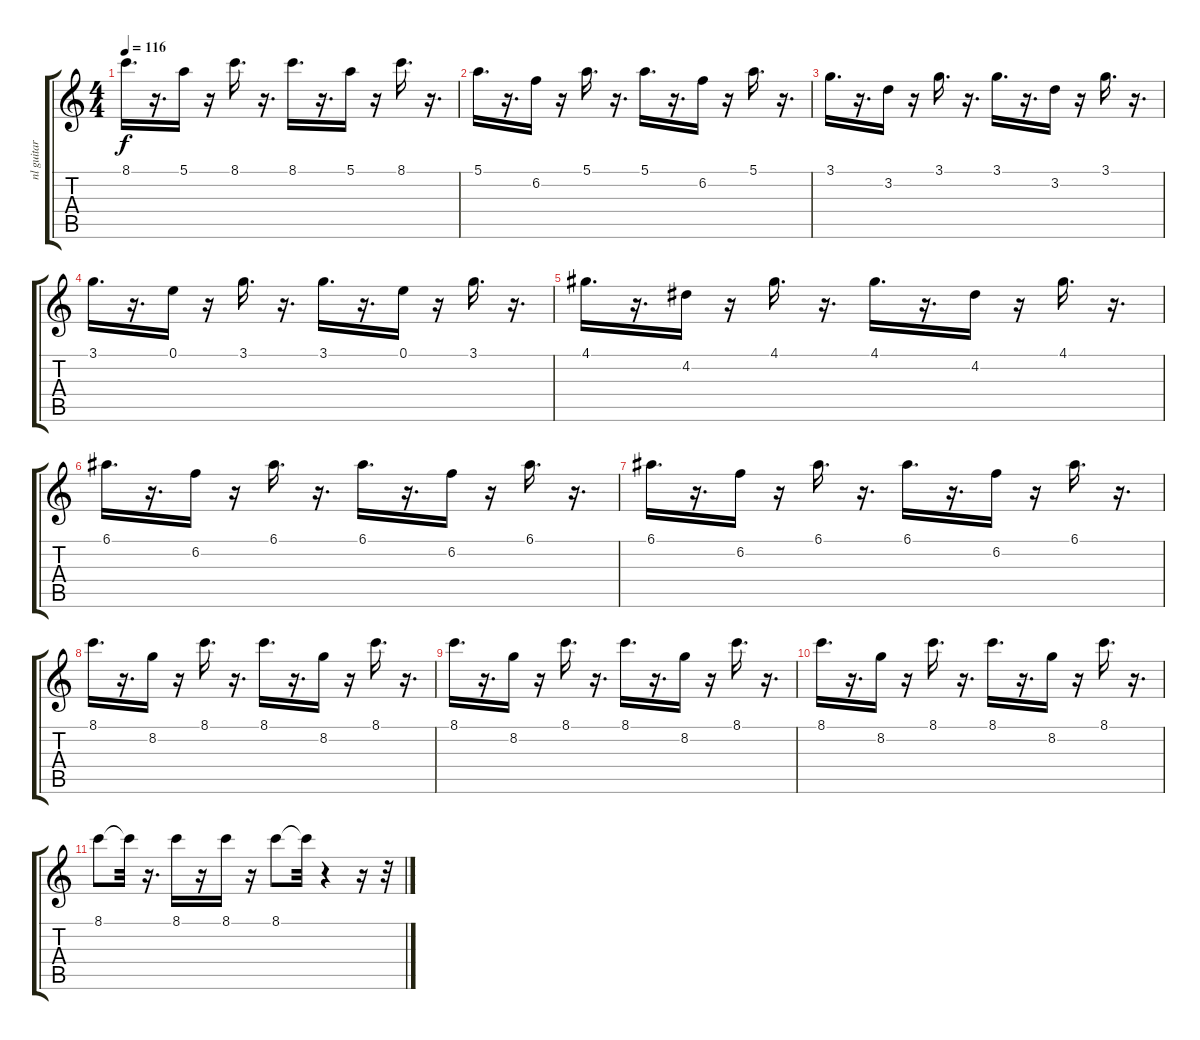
\track ("nl guitar" "nl guitar") {instrument acousticguitarnylon}
\staff {score tabs}
\tuning (E4 B3 G3 D3 A2 E2) {hide}
\ts (4 4)
\tempo 116
\clef g2
\ks c
8.1.16{d dy f} r.16{d} 5.1.16 r.16 8.1.16{d} r.16{d} 8.1.16{d} r.16{d} 5.1.16 r.16 8.1.16{d} r.16{d} |
5.1.16{d} r.16{d} 6.2.16 r.16 5.1.16{d} r.16{d} 5.1.16{d} r.16{d} 6.2.16 r.16 5.1.16{d} r.16{d} |
3.1.16{d} r.16{d} 3.2.16 r.16 3.1.16{d} r.16{d} 3.1.16{d} r.16{d} 3.2.16 r.16 3.1.16{d} r.16{d} |
3.1.16{d} r.16{d} 0.1.16 r.16 3.1.16{d} r.16{d} 3.1.16{d} r.16{d} 0.1.16 r.16 3.1.16{d} r.16{d} |
4.1.16{d} r.16{d} 4.2.16 r.16 4.1.16{d} r.16{d} 4.1.16{d} r.16{d} 4.2.16 r.16 4.1.16{d} r.16{d} |
6.1.16{d} r.16{d} 6.2.16 r.16 6.1.16{d} r.16{d} 6.1.16{d} r.16{d} 6.2.16 r.16 6.1.16{d} r.16{d} |
6.1.16{d} r.16{d} 6.2.16 r.16 6.1.16{d} r.16{d} 6.1.16{d} r.16{d} 6.2.16 r.16 6.1.16{d} r.16{d} |
8.1.16{d} r.16{d} 8.2.16 r.16 8.1.16{d} r.16{d} 8.1.16{d} r.16{d} 8.2.16 r.16 8.1.16{d} r.16{d} |
8.1.16{d} r.16{d} 8.2.16 r.16 8.1.16{d} r.16{d} 8.1.16{d} r.16{d} 8.2.16 r.16 8.1.16{d} r.16{d} |
8.1.16{d} r.16{d} 8.2.16 r.16 8.1.16{d} r.16{d} 8.1.16{d} r.16{d} 8.2.16 r.16 8.1.16{d} r.16{d} |
8.1.8 8.1{t}.32 r.16{d} 8.1.16 r.16 8.1.16 r.16 8.1.8 8.1{t}.32 r.4 r.16 r.32
